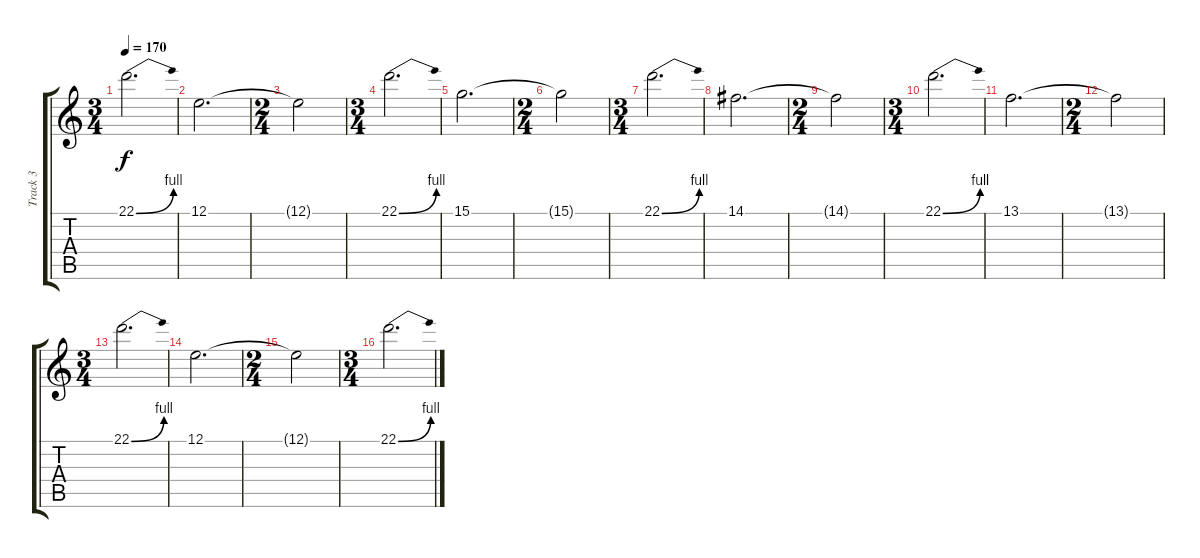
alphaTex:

\track ("Track 3" "Track 3") {instrument lead1square}
\staff {score tabs}
\tuning (E4 B3 G3 D3 A2 E2) {hide}
\ts (3 4)
\tempo 170
\clef g2
\ks c
22.1{be (bend 0 0 60 4)}.2{d dy f instrument lead1square} |
12.1.2{d} |
\ts (2 4)
12.1{t}.2 |
\ts (3 4)
22.1{be (bend 0 0 60 4)}.2{d} |
15.1.2{d} |
\ts (2 4)
15.1{t}.2 |
\ts (3 4)
22.1{be (bend 0 0 60 4)}.2{d} |
14.1.2{d} |
\ts (2 4)
14.1{t}.2 |
\ts (3 4)
22.1{be (bend 0 0 60 4)}.2{d} |
13.1.2{d} |
\ts (2 4)
13.1{t}.2 |
\ts (3 4)
22.1{be (bend 0 0 60 4)}.2{d} |
12.1.2{d} |
\ts (2 4)
12.1{t}.2 |
\ts (3 4)
22.1{be (bend 0 0 60 4)}.2{d}
